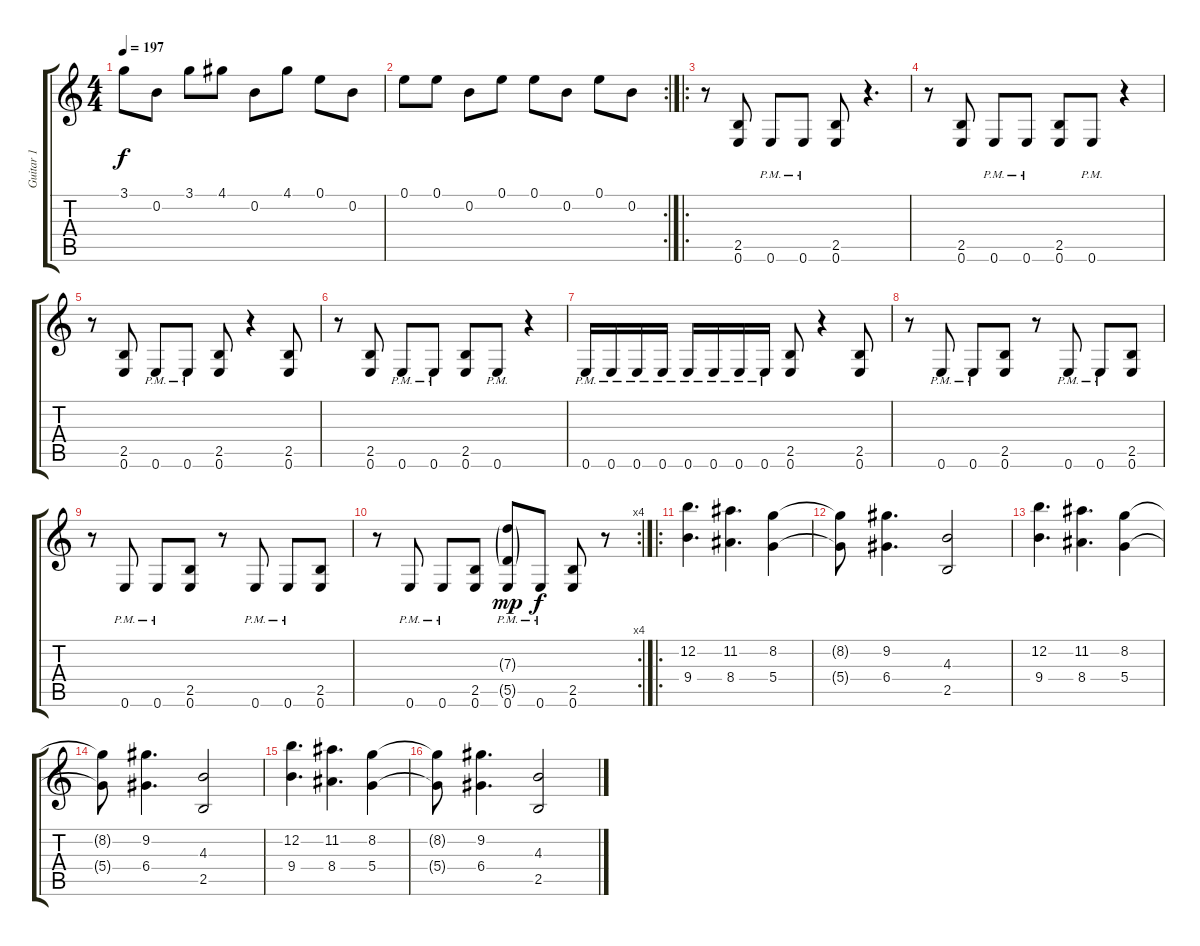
\track ("Guitar 1" "Guitar 1") {instrument distortionguitar}
\staff {score tabs}
\tuning (E4 B3 G3 D3 A2 E2) {hide}
\ts (4 4)
\tempo 197
\clef g2
\ks c
3.1.8{dy f} 0.2.8 3.1.8 4.1.8 0.2.8 4.1.8 0.1.8 0.2.8 |
\rc 2
0.1.8 0.1.8 0.2.8 0.1.8 0.1.8 0.2.8 0.1.8 0.2.8 |
\ro
r.8{volume 15 instrument distortionguitar} (2.5 0.6).8 0.6{pm}.8 0.6{pm}.8 (2.5 0.6).8 r.4{d} |
r.8 (2.5 0.6).8 0.6{pm}.8 0.6{pm}.8 (2.5 0.6).8 0.6{pm}.8 r.4 |
r.8 (2.5 0.6).8 0.6{pm}.8 0.6{pm}.8 (2.5 0.6).8 r.4 (2.5 0.6).8 |
r.8 (2.5 0.6).8 0.6{pm}.8 0.6{pm}.8 (2.5 0.6).8 0.6{pm}.8 r.4 |
0.6{pm}.16 0.6{pm}.16 0.6{pm}.16 0.6{pm}.16 0.6{pm}.16 0.6{pm}.16 0.6{pm}.16 0.6{pm}.16 (2.5 0.6).8 r.4 (2.5 0.6).8 |
r.8 0.6{pm}.8 0.6{pm}.8 (2.5 0.6).8 r.8 0.6{pm}.8 0.6{pm}.8 (2.5 0.6).8 |
r.8 0.6{pm}.8 0.6{pm}.8 (2.5 0.6).8 r.8 0.6{pm}.8 0.6{pm}.8 (2.5 0.6).8 |
\rc 4
r.8 0.6{pm}.8 0.6{pm}.8 (2.5 0.6).8 (7.3{g} 5.5{g} 0.6{pm}).8{dy mp} 0.6{pm}.8{dy f} (2.5 0.6).8 r.8 |
\ro
(12.2 9.4).4{d volume 14 instrument overdrivenguitar} (11.2 8.4).4{d} (8.2 5.4).4 |
(8.2{t} 5.4{t}).8 (9.2 6.4).4{d} (4.3 2.5).2 |
(12.2 9.4).4{d} (11.2 8.4).4{d} (8.2 5.4).4 |
(8.2{t} 5.4{t}).8 (9.2 6.4).4{d} (4.3 2.5).2 |
(12.2 9.4).4{d} (11.2 8.4).4{d} (8.2 5.4).4 |
(8.2{t} 5.4{t}).8 (9.2 6.4).4{d} (4.3 2.5).2
